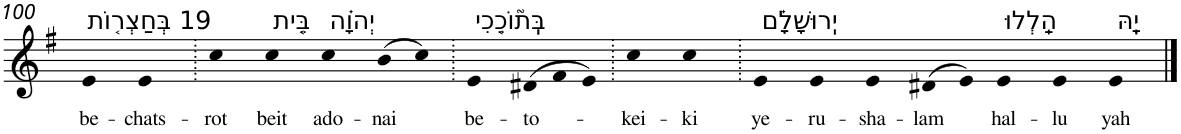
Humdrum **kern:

**kern	**text
*part1	*part1
*staff1	*staff1
*I"Piano	*
*I'Pno	*
!!LO:PB:g=z
*clefG2	*
*k[f#]	*
*G:	*
=100	=100
!LO:TX:a:t=19 בְּחַצְר֤וֹת	!
!	!LO:LY:b
4e	be-
!	!LO:LY:b
4e	-chats-
=101.	=101.
!	!LO:LY:b
4cc	-rot
!LO:TX:a:t=בֵּ֤ית	!
!	!LO:LY:b
4cc	beit
!LO:TX:a:t=יְהוָ֗ה	!
!	!LO:LY:b
4cc	ado-
!	!LO:LY:b
(>8b	-nai
8cc)	.
=102.	=102.
!LO:TX:a:t=בְּֽת֘וֹכֵ֤כִי	!
!	!LO:LY:b
4e	be-
*Xtuplet	*
!	!LO:LY:b
(>12d#X	-to-
12f#	.
12e)	.
=103.	=103.
!	!LO:LY:b
4cc	-kei-
!	!LO:LY:b
4cc	-ki
=104.	=104.
!LO:TX:a:t=יְֽרוּשָׁלִָ֗ם	!
!	!LO:LY:b
4e	ye-
!	!LO:LY:b
4e	-ru-
!	!LO:LY:b
4e	-sha-
!	!LO:LY:b
(>8d#X	-lam
8e)	.
!LO:TX:a:t=הַֽלְלוּ	!
!	!LO:LY:b
4e	hal-
!	!LO:LY:b
4e	-lu
!LO:TX:a:t=יָֽהּ	!
!	!LO:LY:b
4e	yah
==	==
*-	*-
